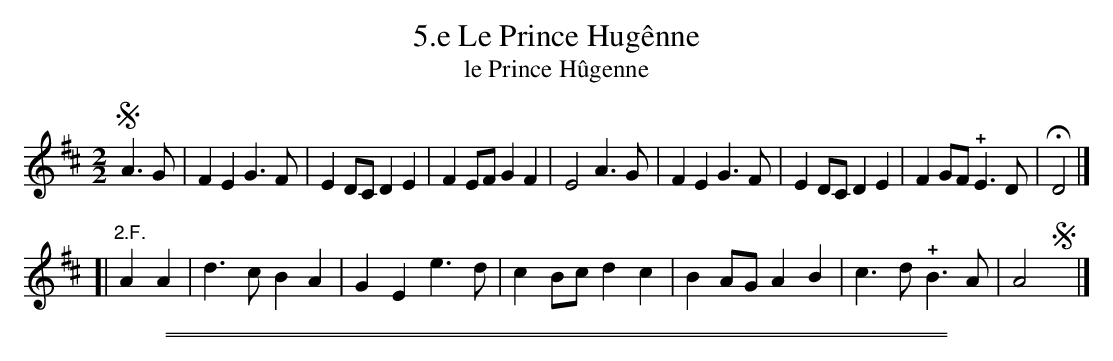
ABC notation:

X:1
T: 5.e Le Prince Hug\^enne
T: le Prince H\^ugenne
M: 2/2
L: 1/8
K: D
!segno!A3G |\
F2E2 G3F | E2DC D2E2 |\
F2EF G2F2 | E4 A3G |\
F2E2 G3F | E2DC D2E2 |\
F2GF !+!E3D | HD4 |]
[| "2.F."A2A2 |\
d3c B2A2 | G2E2 e3d |\
c2Bc d2c2 | B2AG A2B2 |\
c3d !+!B3A | A4 !segno!y|]
